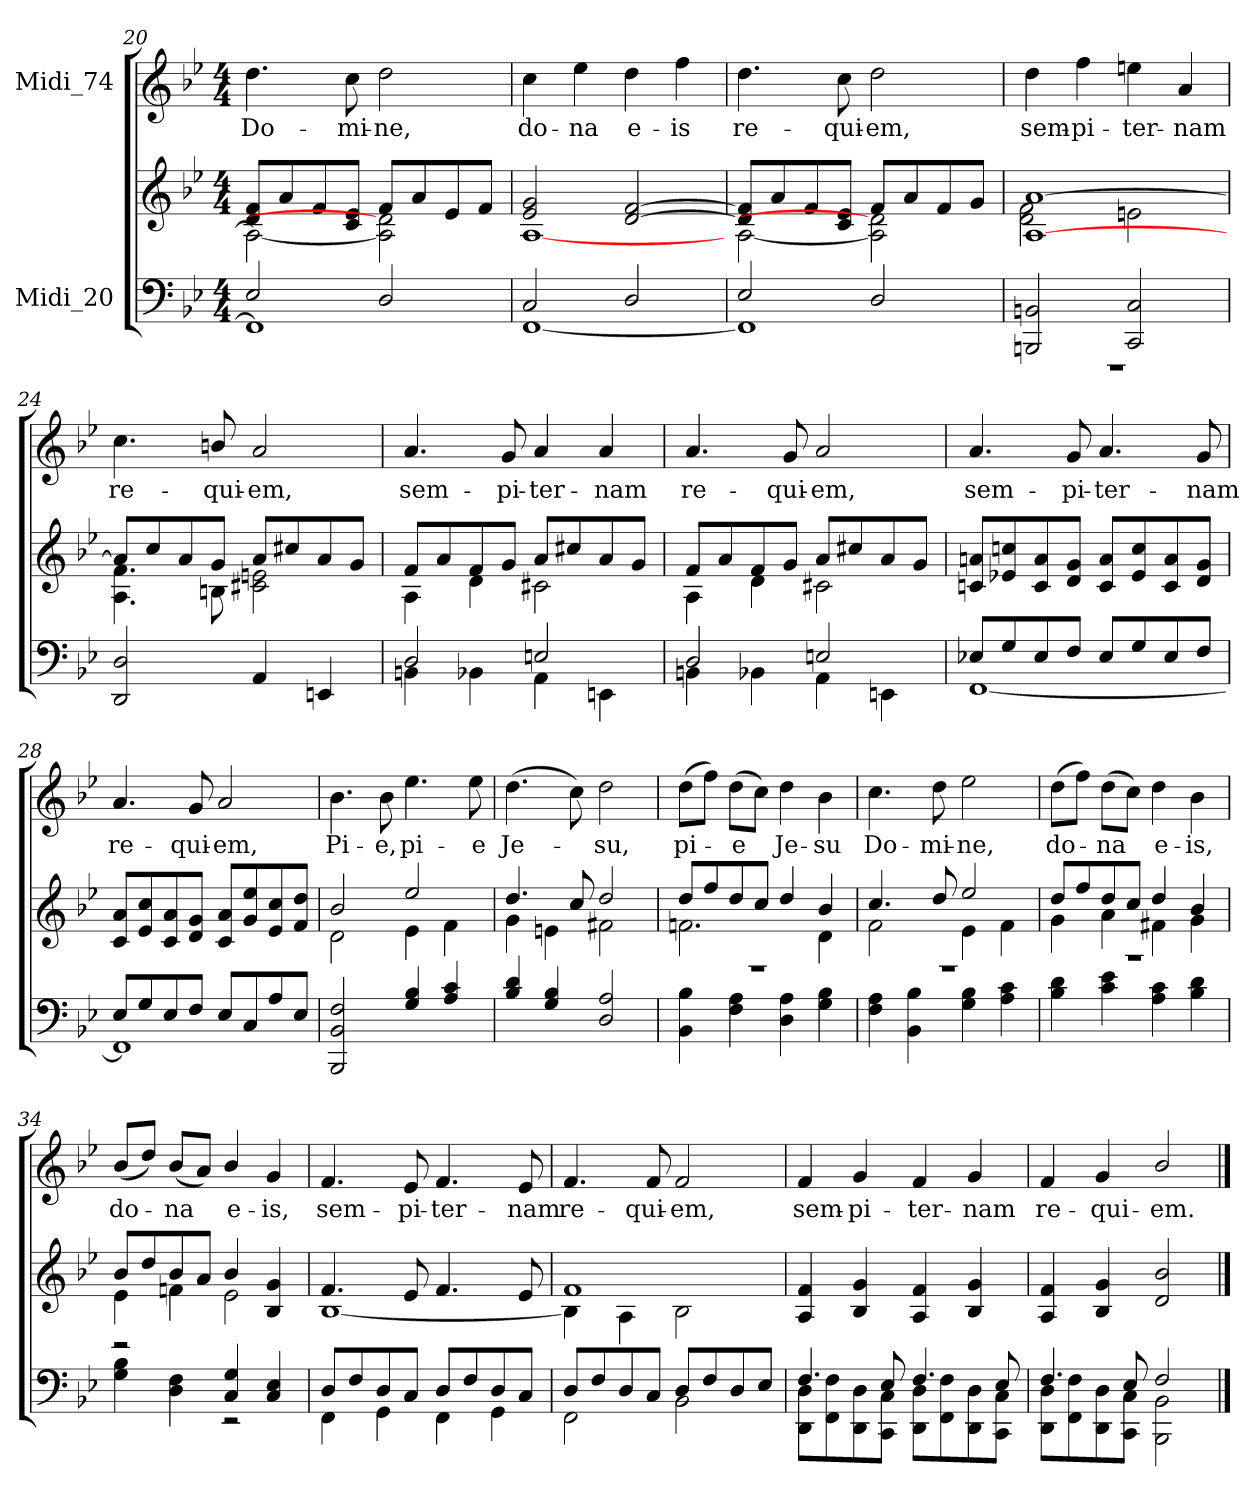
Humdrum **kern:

**kern	**kern	**kern	**text
*part2	*part2	*part1	*part1
*staff3	*staff2	*staff1	*staff1
*I"Midi_20	*	*I"Midi_74	*
*clefF4	*clefG2	*clefG2	*
*k[b-e-]	*k[b-e-]	*k[b-e-]	*
*B-:	*B-:	*B-:	*
*M4/4	*M4/4	*M4/4	*
=20	=20	=20	=20
*^	*^	*	*
!	!	!	!	!	!LO:LY:b
2E-/	1FF\]	8d/ 8f/L	2A\_	4.dd	Do-
.	.	8a/	.	.	.
.	.	8f/	.	.	.
!	!	!	!	!	!LO:LY:b
.	.	8c/ 8e-/J	.	8cc	-mi-
!	!	!	!	!	!LO:LY:b
2D/	.	8f/L	2A\] 2d\]	2dd	-ne,
.	.	8a/	.	.	.
.	.	8e-/	.	.	.
.	.	8f/J	.	.	.
=21	=21	=21	=21	=21	=21
!	!	!	!	!	!LO:LY:b
2C/	[1FF\	2e-/ 2g/	[1A\	4cc	do-
!	!	!	!	!	!LO:LY:b
.	.	.	.	4ee-	-na
!	!	!	!	!	!LO:LY:b
2D/	.	[2d/ [2f/	.	4dd	e-
!	!	!	!	!	!LO:LY:b
.	.	.	.	4ff	-is
=22	=22	=22	=22	=22	=22
!	!	!	!	!	!LO:LY:b
2E-/	1FF\]	8d/] 8f/]L	[2A\	4.dd	re-
.	.	8a/	.	.	.
.	.	8f/	.	.	.
!	!	!	!	!	!LO:LY:b
.	.	8c/ 8e-/J	.	8cc	-qui-
!	!	!	!	!	!LO:LY:b
2D/	.	8f/L	2A\] 2d\]	2dd	-em,
.	.	8a/	.	.	.
.	.	8f/	.	.	.
.	.	8g/J	.	.	.
=23	=23	=23	=23	=23	=23
!	!	!	!	!	!LO:LY:b
2BBBn/ 2BBn/	1r	[1A/ [1a/	2d\ 2f\	4dd	sem-
!	!	!	!	!	!LO:LY:b
.	.	.	.	4ff	-pi-
!	!	!	!	!	!LO:LY:b
2CC/ 2C/	.	.	2en\	4een	-ter-
!	!	!	!	!	!LO:LY:b
.	.	.	.	4a	-nam
!!LO:LB:g=z
=24	=24	=24	=24	=24	=24
!	!	!	!	!	!LO:LY:b
2DD/ 2D/	1ryy	8a/L]	4.A\ 4.f\	4.cc	re-
.	.	8cc/	.	.	.
.	.	8a/	.	.	.
!	!	!	!	!	!LO:LY:b
.	.	8g/J	8Bn\	8bn/	-qui-
!	!	!	!	!	!LO:LY:b
4AA/	.	8a/L	2c#X\ 2en\	2a	-em,
.	.	8cc#X/	.	.	.
4EEn/	.	8a/	.	.	.
.	.	8g/J	.	.	.
=25	=25	=25	=25	=25	=25
!	!	!	!	!	!LO:LY:b
2D/	4BBn\	8f/L	4A\	4.a	sem-
.	.	8a/	.	.	.
.	4BB-X\	8f/	4d\	.	.
!	!	!	!	!	!LO:LY:b
.	.	8g/J	.	8g	-pi-
!	!	!	!	!	!LO:LY:b
2En/	4AA\	8a/L	2c#X\	4a	-ter-
.	.	8cc#X/	.	.	.
!	!	!	!	!	!LO:LY:b
.	4EEn\	8a/	.	4a	-nam
.	.	8g/J	.	.	.
=26	=26	=26	=26	=26	=26
!	!	!	!	!	!LO:LY:b
2D/	4BBn\	8f/L	4A\	4.a	re-
.	.	8a/	.	.	.
.	4BB-X\	8f/	4d\	.	.
!	!	!	!	!	!LO:LY:b
.	.	8g/J	.	8g	-qui-
!	!	!	!	!	!LO:LY:b
2En/	4AA\	8a/L	2c#X\	2a	-em,
.	.	8cc#X/	.	.	.
.	4EEn\	8a/	.	.	.
.	.	8g/J	.	.	.
=27	=27	=27	=27	=27	=27
!	!	!	!	!	!LO:LY:b
8E-X/L	[1FF\	8cn/ 8an/L	1ryy	4.a	sem-
8G/	.	8e-X/ 8ccn/	.	.	.
8E-/	.	8c/ 8a/	.	.	.
!	!	!	!	!	!LO:LY:b
8F/J	.	8d/ 8g/J	.	8g	-pi-
!	!	!	!	!	!LO:LY:b
8E-/L	.	8c/ 8a/L	.	4.a	-ter-
8G/	.	8e-/ 8cc/	.	.	.
8E-/	.	8c/ 8a/	.	.	.
!	!	!	!	!	!LO:LY:b
8F/J	.	8d/ 8g/J	.	8g	-nam
=28	=28	=28	=28	=28	=28
!	!	!	!	!	!LO:LY:b
8E-/L	1FF\]	8c/ 8a/L	1ryy	4.a	re-
8G/	.	8e-/ 8cc/	.	.	.
8E-/	.	8c/ 8a/	.	.	.
!	!	!	!	!	!LO:LY:b
8F/J	.	8d/ 8g/J	.	8g	-qui-
!	!	!	!	!	!LO:LY:b
8E-/L	.	8c/ 8a/L	.	2a	-em,
8C/	.	8g/ 8ee-/	.	.	.
8A/	.	8e-/ 8cc/	.	.	.
8E-/J	.	8f/ 8dd/J	.	.	.
!!LO:LB:g=z
=29	=29	=29	=29	=29	=29
!	!	!	!	!	!LO:LY:b
2BBB-/ 2BB-/ 2F/	1ryy	2b-/	2d\	4.b-	Pi-
!	!	!	!	!	!LO:LY:b
.	.	.	.	8b-	-e,
!	!	!	!	!	!LO:LY:b
4G/ 4B-/	.	2ee-/	4e-\	4.ee-	pi-
4A/ 4c/	.	.	4f\	.	.
!	!	!	!	!	!LO:LY:b
.	.	.	.	8ee-	-e
=30	=30	=30	=30	=30	=30
!	!	!	!	!	!LO:LY:b
4B-/ 4d/	1ryy	4.dd/	4g\	(>4.dd	Je-
4G/ 4B-/	.	.	4en\	.	.
.	.	8cc/	.	8cc)	.
!	!	!	!	!	!LO:LY:b
2D/ 2A/	.	2dd/	2f#X\	2dd	su,
=31	=31	=31	=31	=31	=31
!	!	!	!	!	!LO:LY:b
1r	4BB-\ 4B-\	8dd/L	2.fn\	(>8ddL	pi-
.	.	8ff/	.	8ffJ)	.
!	!	!	!	!	!LO:LY:b
.	4F\ 4A\	8dd/	.	(>8ddL	e
.	.	8cc/J	.	8ccJ)	.
!	!	!	!	!	!LO:LY:b
.	4D\ 4A\	4dd/	.	4dd	Je-
!	!	!	!	!	!LO:LY:b
.	4G\ 4B-\	4b-/	4d\	4b-	-su
=32	=32	=32	=32	=32	=32
!	!	!	!	!	!LO:LY:b
1r	4F\ 4A\	4.cc/	2f\	4.cc	Do-
.	4BB-\ 4B-\	.	.	.	.
!	!	!	!	!	!LO:LY:b
.	.	8dd/	.	8dd	-mi-
!	!	!	!	!	!LO:LY:b
.	4G\ 4B-\	2ee-/	4e-\	2ee-	-ne,
.	4A\ 4c\	.	4f\	.	.
=33	=33	=33	=33	=33	=33
!	!	!	!	!	!LO:LY:b
1r	4B-\ 4d\	8dd/L	4g\	(>8ddL	do-
.	.	8ff/	.	8ffJ)	.
!	!	!	!	!	!LO:LY:b
.	4c\ 4e-\	8dd/	4a\	(>8ddL	na
.	.	8cc/J	.	8ccJ)	.
!	!	!	!	!	!LO:LY:b
.	4A\ 4c\	4dd/	4f#X\	4dd	e-
!	!	!	!	!	!LO:LY:b
.	4B-\ 4d\	4b-/	4g\	4b-	-is,
!!LO:LB:g=z
=34	=34	=34	=34	=34	=34
!	!	!	!	!	!LO:LY:b
2r	4G\ 4B-\	8b-/L	4e-\	(<8b-/L	do-
.	.	8dd/	.	8dd/J)	.
!	!	!	!	!	!LO:LY:b
.	4D\ 4F\	8b-/	4fn\	(<8b-/L	na
.	.	8a/J	.	8a/J)	.
!	!	!	!	!	!LO:LY:b
4C/ 4G/	2r	4b-/	2e-\	4b-/	e-
!	!	!	!	!	!LO:LY:b
4C/ 4E-/	.	4B-/ 4g/	.	4g	-is,
=35	=35	=35	=35	=35	=35
!	!	!	!	!	!LO:LY:b
8D/L	4FF\	4.f/	[1B-\	4.f	sem-
8F/	.	.	.	.	.
8D/	4GG\	.	.	.	.
!	!	!	!	!	!LO:LY:b
8C/J	.	8e-/	.	8e-	-pi-
!	!	!	!	!	!LO:LY:b
8D/L	4FF\	4.f/	.	4.f	-ter-
8F/	.	.	.	.	.
8D/	4GG\	.	.	.	.
!	!	!	!	!	!LO:LY:b
8C/J	.	8e-/	.	8e-	-nam
=36	=36	=36	=36	=36	=36
!	!	!	!	!	!LO:LY:b
8D/L	2FF\	1f/	4B-\]	4.f	re-
8F/	.	.	.	.	.
8D/	.	.	4A\	.	.
!	!	!	!	!	!LO:LY:b
8C/J	.	.	.	8f	-qui-
!	!	!	!	!	!LO:LY:b
8D/L	2BB-\	.	2B-\	2f	-em,
8F/	.	.	.	.	.
8D/	.	.	.	.	.
8E-/J	.	.	.	.	.
=37	=37	=37	=37	=37	=37
!	!	!	!	!	!LO:LY:b
4.F/	8DD\ 8D\L	4A/ 4f/	1ryy	4f	sem-
.	8FF\ 8F\	.	.	.	.
!	!	!	!	!	!LO:LY:b
.	8DD\ 8D\	4B-/ 4g/	.	4g	-pi-
8E-/	8CC\ 8C\J	.	.	.	.
!	!	!	!	!	!LO:LY:b
4.F/	8DD\ 8D\L	4A/ 4f/	.	4f	-ter-
.	8FF\ 8F\	.	.	.	.
!	!	!	!	!	!LO:LY:b
.	8DD\ 8D\	4B-/ 4g/	.	4g	-nam
8E-/	8CC\ 8C\J	.	.	.	.
=38	=38	=38	=38	=38	=38
!	!	!	!	!	!LO:LY:b
4.F/	8DD\ 8D\L	4A/ 4f/	1ryy	4f	re-
.	8FF\ 8F\	.	.	.	.
!	!	!	!	!	!LO:LY:b
.	8DD\ 8D\	4B-/ 4g/	.	4g	-qui-
8E-/	8CC\ 8C\J	.	.	.	.
!	!	!	!	!	!LO:LY:b
2F/	2BBB-\ 2BB-\	2d/ 2b-/	.	2b-/	-em.
*v	*v	*	*	*	*
*	*v	*v	*	*
==	==	==	==
*-	*-	*-	*-
